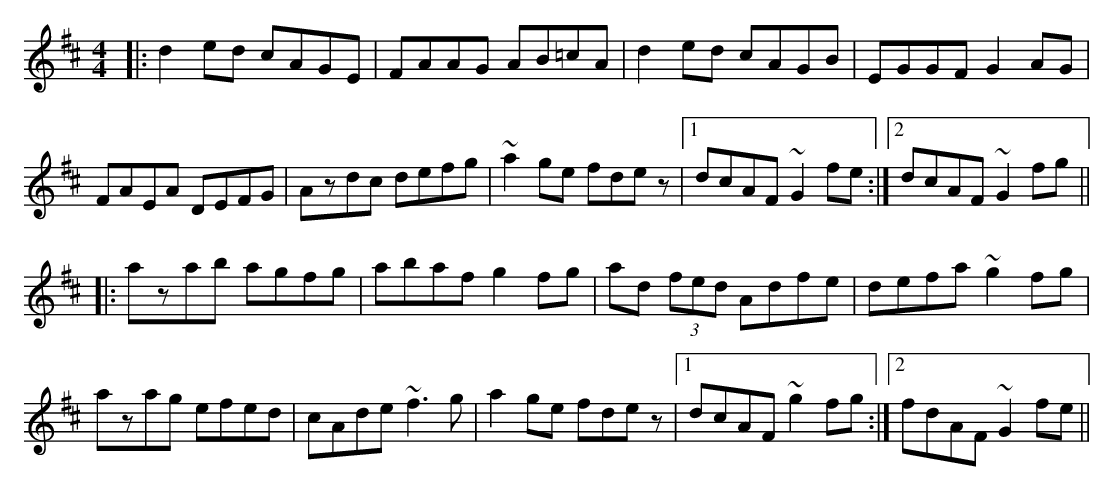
X:1
M:4/4
K:D
|:d2ed cAGE|FAAG AB=cA|d2ed cAGB|EGGF G2AG|
FAEA DEFG|Azdc defg|~a2ge fdez|1 dcAF ~G2fe:|2 dcAF ~G2fg||
|:azab agfg|abaf g2fg|ad (3fed Adfe|defa ~g2fg|
azag efed|cAde ~f3g|a2ge fdez|1 dcAF ~g2fg:|2 fdAF ~G2fe||
